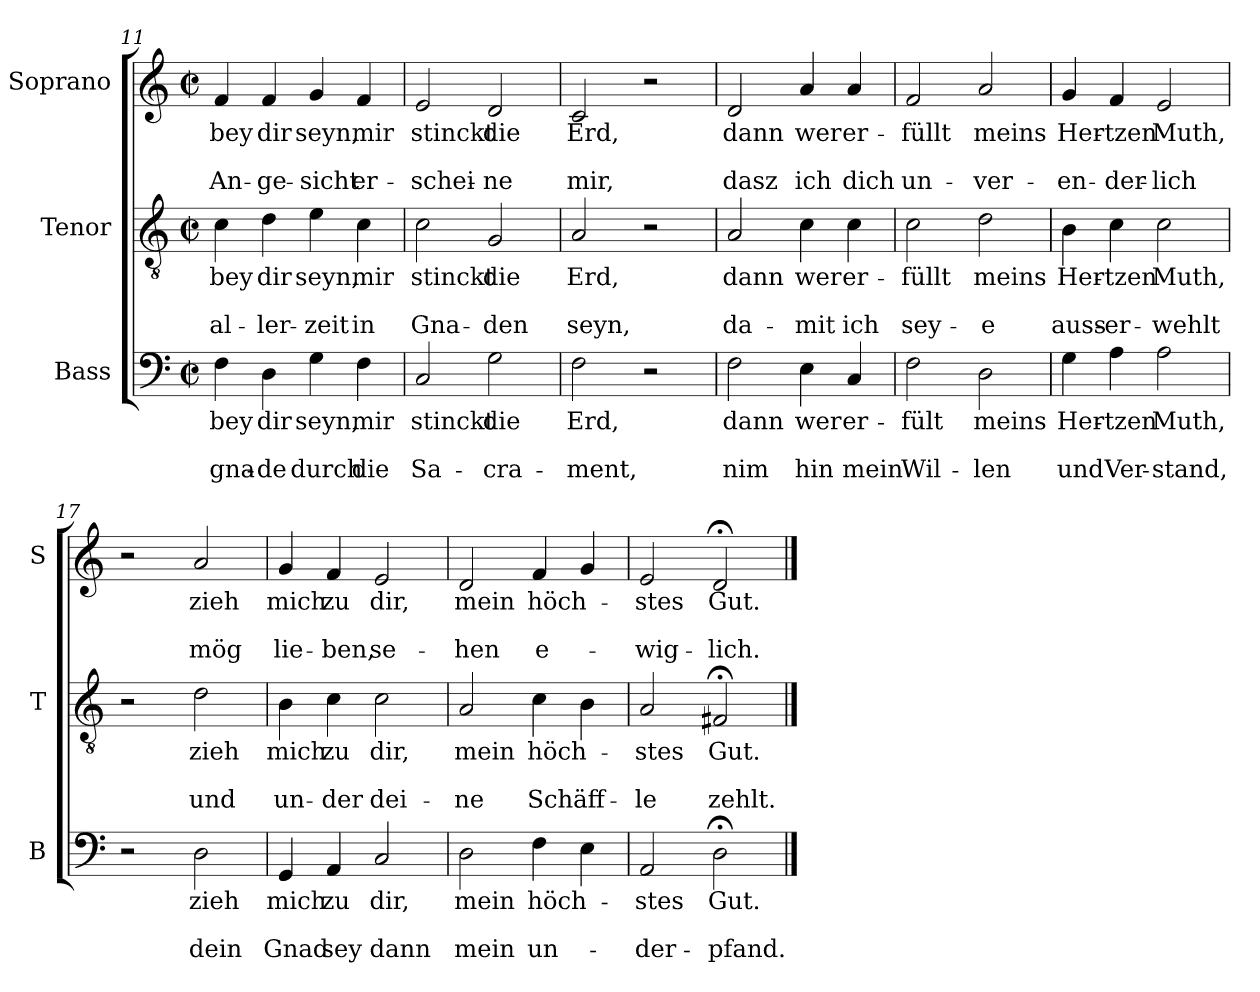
**kern	**text	**text	**text	**kern	**text	**text	**text	**kern	**text	**text	**text
*part3	*part3	*part3	*part3	*part2	*part2	*part2	*part2	*part1	*part1	*part1	*part1
*staff3	*staff3	*staff3	*staff3	*staff2	*staff2	*staff2	*staff2	*staff1	*staff1	*staff1	*staff1
*I"Bass	*	*	*	*I"Tenor	*	*	*	*I"Soprano	*	*	*
*I'B	*	*	*	*I'T	*	*	*	*I'S	*	*	*
!!LO:PB:g=z
*clefF4	*	*	*	*clefGv2	*	*	*	*clefG2	*	*	*
*k[]	*	*	*	*k[]	*	*	*	*k[]	*	*	*
*C:	*	*	*	*C:	*	*	*	*C:	*	*	*
*M2/2	*	*	*	*M2/2	*	*	*	*M2/2	*	*	*
*met(c|)	*	*	*	*met(c|)	*	*	*	*met(c|)	*	*	*
=11	=11	=11	=11	=11	=11	=11	=11	=11	=11	=11	=11
!	!LO:LY:b	!	!LO:LY:b	!	!LO:LY:b	!	!LO:LY:b	!	!LO:LY:b	!	!LO:LY:b
4F\	bey	.	-gna-	4c\	bey	.	al-	4f/	bey	.	An-
!	!LO:LY:b	!	!LO:LY:b	!	!LO:LY:b	!	!LO:LY:b	!	!LO:LY:b	!	!LO:LY:b
4D\	dir	.	-de	4d\	dir	.	-ler-	4f/	dir	.	-ge-
!	!LO:LY:b	!	!LO:LY:b	!	!LO:LY:b	!	!LO:LY:b	!	!LO:LY:b	!	!LO:LY:b
4G\	seyn,	.	durch	4e\	seyn,	.	-zeit	4g/	seyn,	.	-sicht
!	!LO:LY:b	!	!LO:LY:b	!	!LO:LY:b	!	!LO:LY:b	!	!LO:LY:b	!	!LO:LY:b
4F\	mir	.	die	4c\	mir	.	in	4f/	mir	.	er-
=12	=12	=12	=12	=12	=12	=12	=12	=12	=12	=12	=12
!	!LO:LY:b	!	!LO:LY:b	!	!LO:LY:b	!	!LO:LY:b	!	!LO:LY:b	!	!LO:LY:b
2C/	stinckt	.	Sa-	2c\	stinckt	.	Gna-	2e/	stinckt	.	-schei-
!	!LO:LY:b	!	!LO:LY:b	!	!LO:LY:b	!	!LO:LY:b	!	!LO:LY:b	!	!LO:LY:b
2G\	die	.	-cra-	2G/	die	.	-den	2d/	die	.	-ne
=13	=13	=13	=13	=13	=13	=13	=13	=13	=13	=13	=13
!	!LO:LY:b	!	!LO:LY:b	!	!LO:LY:b	!	!LO:LY:b	!	!LO:LY:b	!	!LO:LY:b
2F\	Erd,	.	-ment,	2A/	Erd,	.	seyn,	2c/	Erd,	.	mir,
2r	.	.	.	2r	.	.	.	2r	.	.	.
=14	=14	=14	=14	=14	=14	=14	=14	=14	=14	=14	=14
!	!LO:LY:b	!	!LO:LY:b	!	!LO:LY:b	!	!LO:LY:b	!	!LO:LY:b	!	!LO:LY:b
2F\	dann	.	nim	2A/	dann	.	da-	2d/	dann	.	dasz
!	!LO:LY:b	!	!LO:LY:b	!	!LO:LY:b	!	!LO:LY:b	!	!LO:LY:b	!	!LO:LY:b
4E\	wer	.	hin	4c\	wer	.	-mit	4a/	wer	.	ich
!	!LO:LY:b	!	!LO:LY:b	!	!LO:LY:b	!	!LO:LY:b	!	!LO:LY:b	!	!LO:LY:b
4C/	er-	.	mein	4c\	er-	.	ich	4a/	er-	.	dich
=15	=15	=15	=15	=15	=15	=15	=15	=15	=15	=15	=15
!	!LO:LY:b	!	!LO:LY:b	!	!LO:LY:b	!	!LO:LY:b	!	!LO:LY:b	!	!LO:LY:b
2F\	-fült	.	Wil-	2c\	-füllt	.	sey-	2f/	-füllt	.	un-
!	!LO:LY:b	!	!LO:LY:b	!	!LO:LY:b	!	!LO:LY:b	!	!LO:LY:b	!	!LO:LY:b
2D\	meins	.	-len	2d\	meins	.	-e	2a/	meins	.	-ver-
!!LO:LB:g=z
=16	=16	=16	=16	=16	=16	=16	=16	=16	=16	=16	=16
!	!LO:LY:b	!	!LO:LY:b	!	!LO:LY:b	!	!LO:LY:b	!	!LO:LY:b	!	!LO:LY:b
4G\	Her-	.	und	4B\	Her-	.	auss-	4g/	Her-	.	-en-
!	!LO:LY:b	!	!LO:LY:b	!	!LO:LY:b	!	!LO:LY:b	!	!LO:LY:b	!	!LO:LY:b
4A\	-tzen	.	Ver-	4c\	-tzen	.	-er-	4f/	-tzen	.	-der-
!	!LO:LY:b	!	!LO:LY:b	!	!LO:LY:b	!	!LO:LY:b	!	!LO:LY:b	!	!LO:LY:b
2A\	Muth,	.	-stand,	2c\	Muth,	.	-wehlt	2e/	Muth,	.	-lich
=17	=17	=17	=17	=17	=17	=17	=17	=17	=17	=17	=17
2r	.	.	.	2r	.	.	.	2r	.	.	.
!	!LO:LY:b	!	!LO:LY:b	!	!LO:LY:b	!	!LO:LY:b	!	!LO:LY:b	!	!LO:LY:b
2D\	zieh	.	dein	2d\	zieh	.	und	2a/	zieh	.	mög
=18	=18	=18	=18	=18	=18	=18	=18	=18	=18	=18	=18
!	!LO:LY:b	!	!LO:LY:b	!	!LO:LY:b	!	!LO:LY:b	!	!LO:LY:b	!	!LO:LY:b
4GG/	mich	.	Gnad	4B\	mich	.	un-	4g/	mich	.	lie-
!	!LO:LY:b	!	!LO:LY:b	!	!LO:LY:b	!	!LO:LY:b	!	!LO:LY:b	!	!LO:LY:b
4AA/	zu	.	sey	4c\	zu	.	-der	4f/	zu	.	-ben,
!	!LO:LY:b	!	!LO:LY:b	!	!LO:LY:b	!	!LO:LY:b	!	!LO:LY:b	!	!LO:LY:b
2C/	dir,	.	dann	2c\	dir,	.	dei-	2e/	dir,	.	se-
=19	=19	=19	=19	=19	=19	=19	=19	=19	=19	=19	=19
!	!LO:LY:b	!	!LO:LY:b	!	!LO:LY:b	!	!LO:LY:b	!	!LO:LY:b	!	!LO:LY:b
2D\	mein	.	mein	2A/	mein	.	-ne	2d/	mein	.	-hen
!	!LO:LY:b	!	!LO:LY:b	!	!LO:LY:b	!	!LO:LY:b	!	!LO:LY:b	!	!LO:LY:b
4F\	höch-	.	un-	4c\	höch-	.	Schäff-	4f/	höch-	.	e-
4E\	.	.	.	4B\	.	.	.	4g/	.	.	.
=20	=20	=20	=20	=20	=20	=20	=20	=20	=20	=20	=20
!	!LO:LY:b	!	!LO:LY:b	!	!LO:LY:b	!	!LO:LY:b	!	!LO:LY:b	!	!LO:LY:b
2AA/	-stes	.	-der-	2A/	-stes	.	-le	2e/	-stes	.	-wig-
!	!LO:LY:b	!	!LO:LY:b	!	!LO:LY:b	!	!LO:LY:b	!	!LO:LY:b	!	!LO:LY:b
2D;<\	Gut.	.	-pfand.	2F#X;</	Gut.	.	zehlt.	2d;</	Gut.	.	-lich.
==	==	==	==	==	==	==	==	==	==	==	==
*-	*-	*-	*-	*-	*-	*-	*-	*-	*-	*-	*-
